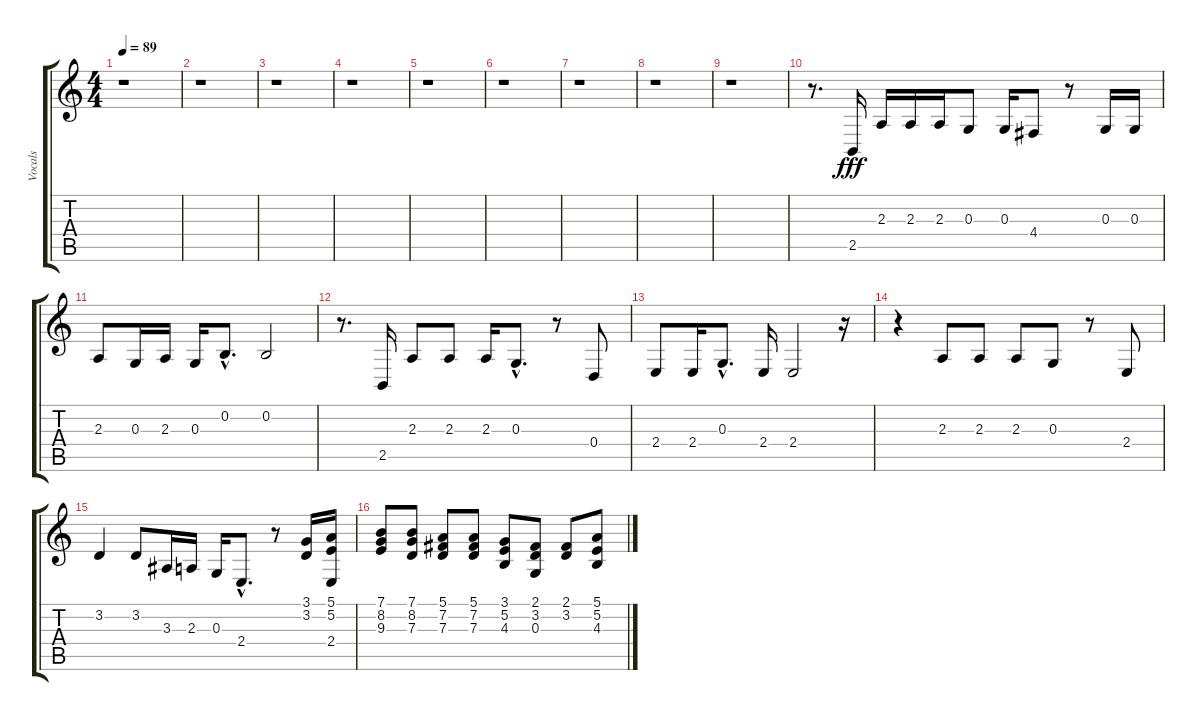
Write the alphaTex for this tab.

\track ("Vocals" "Vocals") {instrument tenorsax}
\staff {score tabs}
\tuning (E4 B3 G3 D3 A2 E2) {hide}
\ts (4 4)
\tempo 89
\clef g2
\ks c
r.1{dy fff instrument tenorsax} |
r.1 |
r.1 |
r.1 |
r.1 |
r.1 |
r.1 |
r.1 |
r.1 |
r.8{d} 2.5.16 2.3.16 2.3.16 2.3.16 0.3.8 0.3.16 4.4.8 r.8 0.3.16 0.3.16 |
2.3.8 0.3.16 2.3.16 0.3.16 0.2{hac}.8{d} 0.2.2 |
r.8{d} 2.5.16 2.3.8 2.3.8 2.3.16 0.3{hac}.8{d} r.8 0.4.8 |
2.4.8 2.4.16 0.3{hac}.8{d} 2.4.16 2.4.2 r.16 |
r.4 2.3.8 2.3.8 2.3.8 0.3.8 r.8 2.4.8 |
3.2.4 3.2.8 3.3.16 2.3.16 0.3.16 2.4{hac}.8{d} r.8 (3.1 3.2).16 (5.1 5.2 2.4).16 |
(7.1 8.2 9.3).8 (7.1 8.2 7.3).8 (5.1 7.2 7.3).8 (5.1 7.2 7.3).8 (3.1 5.2 4.3).8 (2.1 3.2 0.3).8 (2.1 3.2).8 (5.1 5.2 4.3).8
